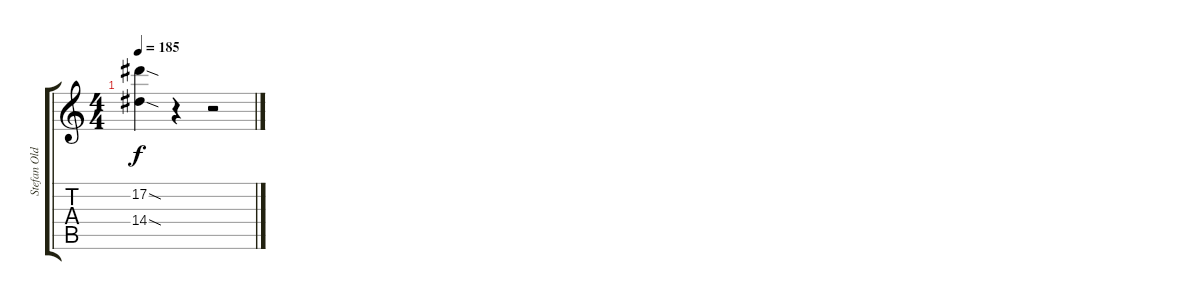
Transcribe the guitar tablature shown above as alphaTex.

\track ("Stefan Oldsal" "Stefan Old") {instrument distortionguitar}
\staff {score tabs}
\tuning (Eb4 Bb3 Gb3 Db3 Ab2 Eb2) {hide}
\ts (4 4)
\tempo 185
\clef g2
\ks c
(17.2{sod} 14.4{sod}).4{dy f} r.4 r.2
